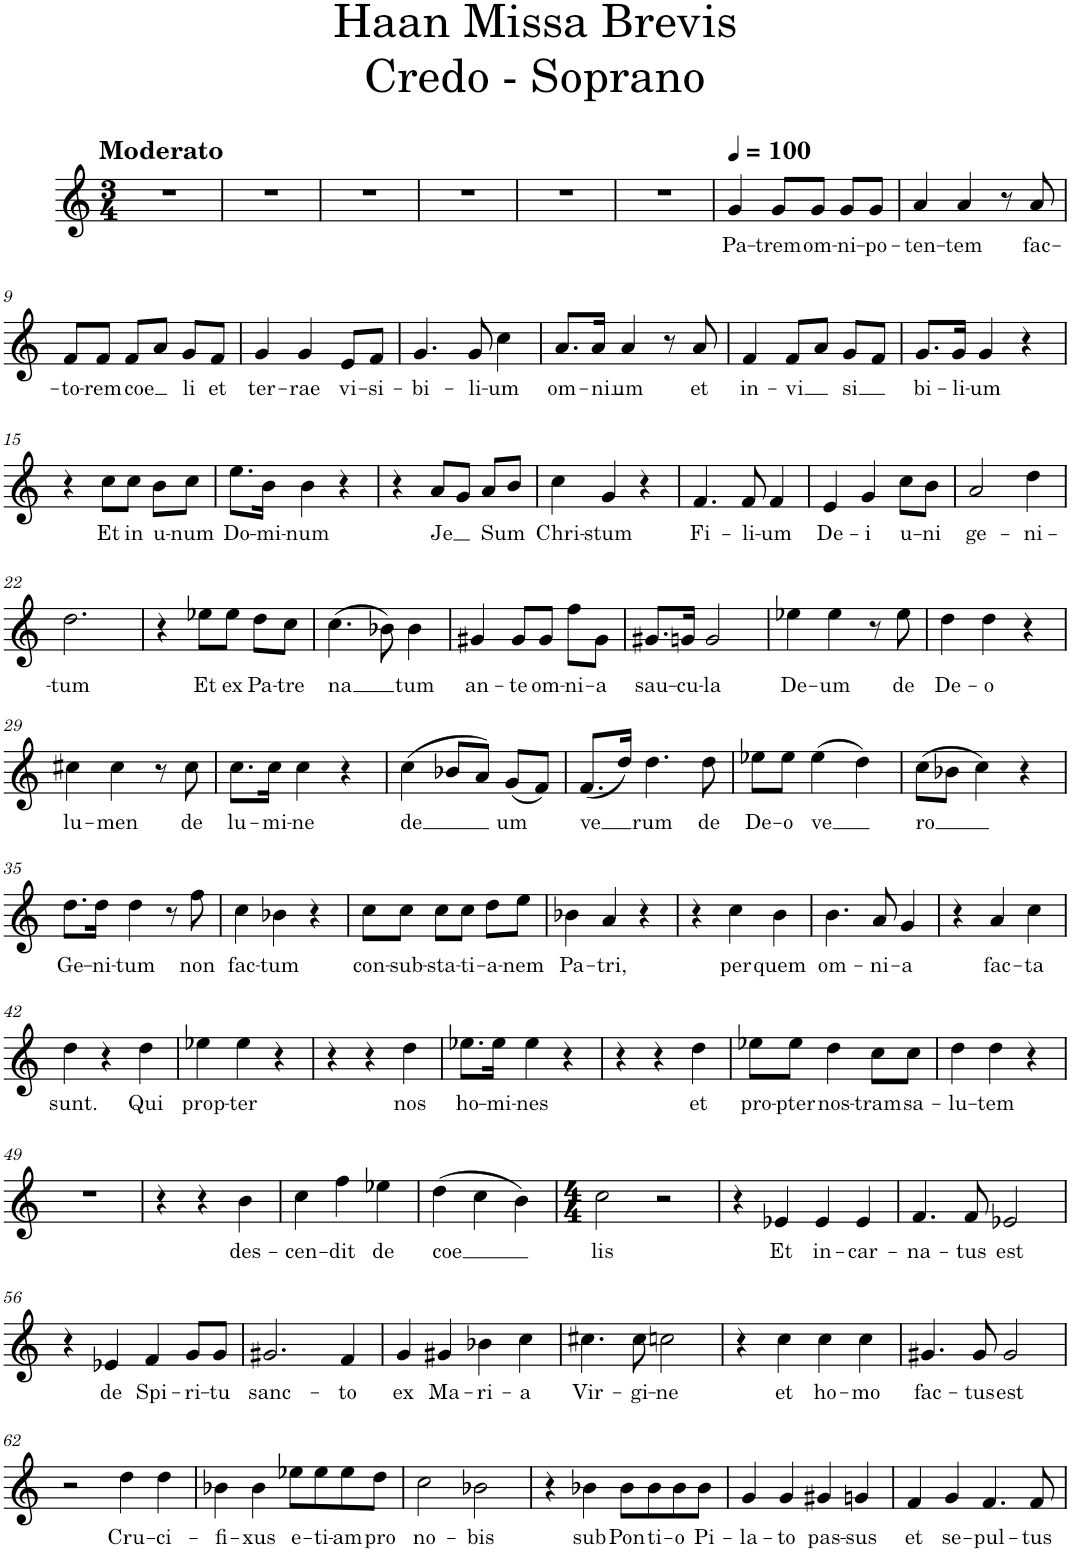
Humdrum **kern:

**kern	**text
*part1	*part1
*staff1	*staff1
*I"Soprano	*
*I'Sop.	*
*clefG2	*
*k[]	*
*M3/4	*
=1	=1
!LO:TX:a:B:t=Moderato	!
2.r	.
=2	=2
2.r	.
=3	=3
2.r	.
=4	=4
2.r	.
=5	=5
2.r	.
=6	=6
2.r	.
=7	=7
*MM100	*
!	!LO:LY:b
4g/	Pa-
!	!LO:LY:b
8g/L	-trem
!	!LO:LY:b
8g/J	om-
!	!LO:LY:b
8g/L	-ni-
!	!LO:LY:b
8g/J	-po-
=8	=8
!	!LO:LY:b
4a/	-ten-
!	!LO:LY:b
4a/	-tem
8r	.
!	!LO:LY:b
8a/	fac-
!!LO:LB:g=z
=9	=9
!	!LO:LY:b
8f/L	-to-
!	!LO:LY:b
8f/J	-rem
!	!LO:LY:b
8f/L	coe
8a/J	.
!	!LO:LY:b
8g/L	li
!	!LO:LY:b
8f/J	et
=10	=10
!	!LO:LY:b
4g/	ter-
!	!LO:LY:b
4g/	-rae
!	!LO:LY:b
8e/L	vi-
!	!LO:LY:b
8f/J	-si-
=11	=11
!	!LO:LY:b
4.g/	-bi-
!	!LO:LY:b
8g/	-li-
!	!LO:LY:b
4cc\	-um
=12	=12
!	!LO:LY:b
8.a/L	om-
!	!LO:LY:b
16a/Jk	-ni
!	!LO:LY:b
4a/	um
8r	.
!	!LO:LY:b
8a/	et
=13	=13
!	!LO:LY:b
4f/	in-
!	!LO:LY:b
8f/L	-vi
8a/J	.
!	!LO:LY:b
8g/L	si
8f/J	.
=14	=14
!	!LO:LY:b
8.g/L	bi-
!	!LO:LY:b
16g/Jk	-li-
!	!LO:LY:b
4g/	-um
4r	.
!!LO:LB:g=z
=15	=15
4r	.
!	!LO:LY:b
8cc\L	Et
!	!LO:LY:b
8cc\J	in
!	!LO:LY:b
8b\L	u-
!	!LO:LY:b
8cc\J	-num
=16	=16
!	!LO:LY:b
8.ee\L	Do-
!	!LO:LY:b
16b\Jk	-mi-
!	!LO:LY:b
4b\	-num
4r	.
=17	=17
4r	.
!	!LO:LY:b
8a/L	Je
8g/J	.
!	!LO:LY:b
8a/L	Sum
8b/J	.
=18	=18
!	!LO:LY:b
4cc\	Chri-
!	!LO:LY:b
4g/	-stum
4r	.
=19	=19
!	!LO:LY:b
4.f/	Fi-
!	!LO:LY:b
8f/	-li-
!	!LO:LY:b
4f/	-um
=20	=20
!	!LO:LY:b
4e/	De-
!	!LO:LY:b
4g/	-i
!	!LO:LY:b
8cc\L	u-
!	!LO:LY:b
8b\J	-ni
=21	=21
!	!LO:LY:b
2a/	ge-
!	!LO:LY:b
4dd\	-ni-
!!LO:LB:g=z
=22	=22
!	!LO:LY:b
2.dd\	-tum
=23	=23
4r	.
!	!LO:LY:b
8ee-X\L	Et
!	!LO:LY:b
8ee-\J	ex
!	!LO:LY:b
8dd\L	Pa-
!	!LO:LY:b
8cc\J	-tre
=24	=24
!	!LO:LY:b
(4.cc\	na
8b-X\)	.
!	!LO:LY:b
4b-\	tum
=25	=25
!	!LO:LY:b
4g#X/	an-
!	!LO:LY:b
8g#/L	-te
!	!LO:LY:b
8g#/J	om-
!	!LO:LY:b
8ff\L	-ni-
!	!LO:LY:b
8g#\J	-a
=26	=26
!	!LO:LY:b
8.g#X/L	sau-
!	!LO:LY:b
16gn/Jk	-cu-
!	!LO:LY:b
2g/	-la
=27	=27
!	!LO:LY:b
4ee-X\	De-
!	!LO:LY:b
4ee-\	-um
8r	.
!	!LO:LY:b
8ee-\	de
=28	=28
!	!LO:LY:b
4dd\	De-
!	!LO:LY:b
4dd\	-o
4r	.
!!LO:LB:g=z
=29	=29
!	!LO:LY:b
4cc#X\	lu-
!	!LO:LY:b
4cc#\	-men
8r	.
!	!LO:LY:b
8cc#\	de
=30	=30
!	!LO:LY:b
8.cc\L	lu-
!	!LO:LY:b
16cc\Jk	-mi-
!	!LO:LY:b
4cc\	-ne
4r	.
=31	=31
!	!LO:LY:b
(4cc\	de
8b-X/L	.
8a/J)	.
!	!LO:LY:b
(8g/L	um
8f/J)	.
=32	=32
!	!LO:LY:b
(8.f/L	ve
16dd/Jk)	.
!	!LO:LY:b
4.dd\	rum
!	!LO:LY:b
8dd\	de
=33	=33
!	!LO:LY:b
8ee-X\L	De-
!	!LO:LY:b
8ee-\J	-o
!	!LO:LY:b
(4ee-\	ve
4dd\)	.
=34	=34
!	!LO:LY:b
(8cc\L	ro
8b-X\J	.
4cc\)	.
4r	.
!!LO:LB:g=z
=35	=35
!	!LO:LY:b
8.dd\L	Ge-
!	!LO:LY:b
16dd\Jk	-ni-
!	!LO:LY:b
4dd\	-tum
8r	.
!	!LO:LY:b
8ff\	non
=36	=36
!	!LO:LY:b
4cc\	fac-
!	!LO:LY:b
4b-X\	-tum
4r	.
=37	=37
!	!LO:LY:b
8cc\L	con-
!	!LO:LY:b
8cc\J	-sub-
!	!LO:LY:b
8cc\L	-sta-
!	!LO:LY:b
8cc\J	-ti-
!	!LO:LY:b
8dd\L	-a-
!	!LO:LY:b
8ee\J	-nem
=38	=38
!	!LO:LY:b
4b-X\	Pa-
!	!LO:LY:b
4a/	-tri,
4r	.
=39	=39
4r	.
!	!LO:LY:b
4cc\	per
!	!LO:LY:b
4b\	quem
=40	=40
!	!LO:LY:b
4.b\	om-
!	!LO:LY:b
8a/	-ni-
!	!LO:LY:b
4g/	-a
=41	=41
4r	.
!	!LO:LY:b
4a/	fac-
!	!LO:LY:b
4cc\	-ta
!!LO:LB:g=z
=42	=42
!	!LO:LY:b
4dd\	sunt.
4r	.
!	!LO:LY:b
4dd\	Qui
=43	=43
!	!LO:LY:b
4ee-X\	prop-
!	!LO:LY:b
4ee-\	-ter
4r	.
=44	=44
4r	.
4r	.
!	!LO:LY:b
4dd\	nos
=45	=45
!	!LO:LY:b
8.ee-X\L	ho-
!	!LO:LY:b
16ee-\Jk	-mi-
!	!LO:LY:b
4ee-\	-nes
4r	.
=46	=46
4r	.
4r	.
!	!LO:LY:b
4dd\	et
=47	=47
!	!LO:LY:b
8ee-X\L	pro-
!	!LO:LY:b
8ee-\J	-pter
!	!LO:LY:b
4dd\	nos-
!	!LO:LY:b
8cc\L	-tram
!	!LO:LY:b
8cc\J	sa-
=48	=48
!	!LO:LY:b
4dd\	-lu-
!	!LO:LY:b
4dd\	-tem
4r	.
!!LO:LB:g=z
=49	=49
2.r	.
=50	=50
4r	.
4r	.
!	!LO:LY:b
4b\	des-
=51	=51
!	!LO:LY:b
4cc\	-cen-
!	!LO:LY:b
4ff\	-dit
!	!LO:LY:b
4ee-X\	de
=52	=52
!	!LO:LY:b
(4dd\	coe
4cc\	.
4b\)	.
=53	=53
*M4/4	*
!	!LO:LY:b
2cc\	lis
2r	.
=54	=54
4r	.
!	!LO:LY:b
4e-X/	Et
!	!LO:LY:b
4e-/	in-
!	!LO:LY:b
4e-/	-car-
=55	=55
!	!LO:LY:b
4.f/	-na-
!	!LO:LY:b
8f/	-tus
!	!LO:LY:b
2e-X/	est
!!LO:LB:g=z
=56	=56
4r	.
!	!LO:LY:b
4e-X/	de
!	!LO:LY:b
4f/	Spi-
!	!LO:LY:b
8g/L	-ri-
!	!LO:LY:b
8g/J	-tu
=57	=57
!	!LO:LY:b
2.g#X/	sanc-
!	!LO:LY:b
4f/	-to
=58	=58
!	!LO:LY:b
4g/	ex
!	!LO:LY:b
4g#X/	Ma-
!	!LO:LY:b
4b-X\	-ri-
!	!LO:LY:b
4cc\	-a
=59	=59
!	!LO:LY:b
4.cc#X\	Vir-
!	!LO:LY:b
8cc#\	-gi-
!	!LO:LY:b
2ccn\	-ne
=60	=60
4r	.
!	!LO:LY:b
4cc\	et
!	!LO:LY:b
4cc\	ho-
!	!LO:LY:b
4cc\	-mo
=61	=61
!	!LO:LY:b
4.g#X/	fac-
!	!LO:LY:b
8g#/	-tus
!	!LO:LY:b
2g#/	est
!!LO:LB:g=z
=62	=62
2r	.
!	!LO:LY:b
4dd\	Cru-
!	!LO:LY:b
4dd\	-ci-
=63	=63
!	!LO:LY:b
4b-X\	-fi-
!	!LO:LY:b
4b-\	-xus
!	!LO:LY:b
8ee-X\L	e-
!	!LO:LY:b
8ee-\	-ti-
!	!LO:LY:b
8ee-\	-am
!	!LO:LY:b
8dd\J	pro
=64	=64
!	!LO:LY:b
2cc\	no-
!	!LO:LY:b
2b-X\	-bis
=65	=65
4r	.
!	!LO:LY:b
4b-X\	sub
!	!LO:LY:b
8b-\L	Pon
!	!LO:LY:b
8b-\	-ti-
!	!LO:LY:b
8b-\	-o
!	!LO:LY:b
8b-\J	Pi-
=66	=66
!	!LO:LY:b
4g/	-la-
!	!LO:LY:b
4g/	-to
!	!LO:LY:b
4g#X/	pas-
!	!LO:LY:b
4gn/	-sus
=67	=67
!	!LO:LY:b
4f/	et
!	!LO:LY:b
4g/	se-
!	!LO:LY:b
4.f/	-pul-
!	!LO:LY:b
8f/	-tus
=	=
*-	*-
